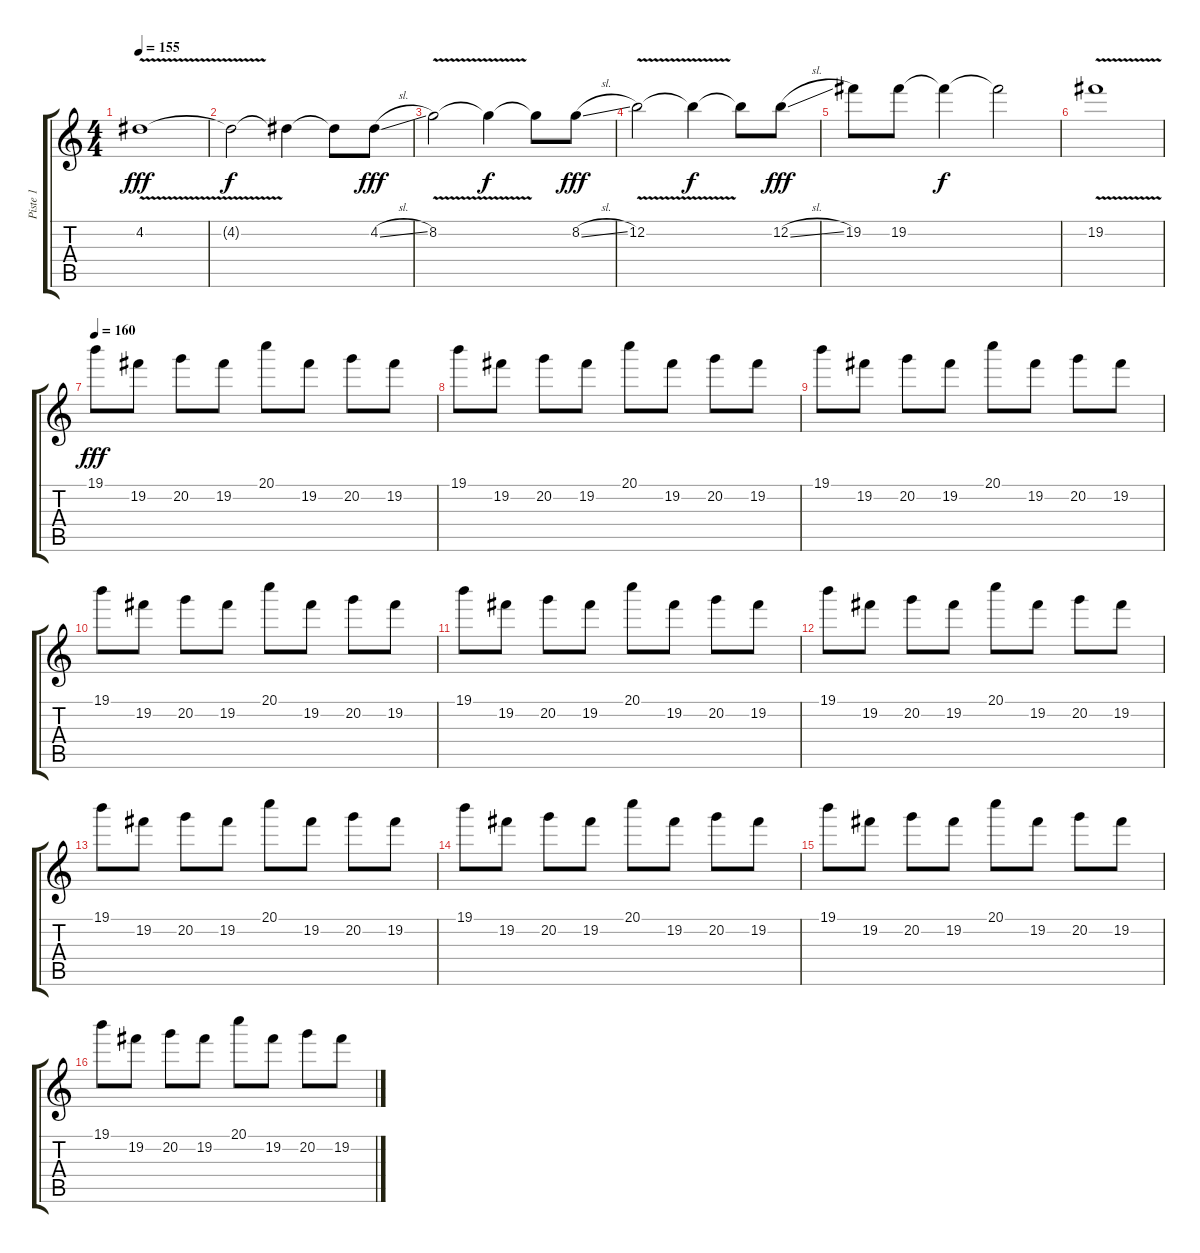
\track ("Piste 1" "Piste 1") {instrument overdrivenguitar}
\staff {score tabs}
\tuning (E4 B3 G3 D3 A2 E2) {hide}
\ts (4 4)
\tempo 155
\clef g2
\ks c
4.2{v}.1{dy fff} |
4.2{t}.2{dy f} 4.2{t}.4 4.2{t}.8 4.2{sl}.8{dy fff} |
8.2{v}.2 8.2{t}.4{dy f} 8.2{t}.8 8.2{sl}.8{dy fff} |
12.2{v}.2 12.2{t}.4{dy f} 12.2{t}.8 12.2{sl}.8{dy fff} |
19.2.8 19.2.8 19.2{t}.4{dy f} 19.2{t}.2 |
19.2{v}.1 |
\tempo 160
19.1.8{dy fff} 19.2.8 20.2.8 19.2.8 20.1.8 19.2.8 20.2.8 19.2.8 |
19.1.8 19.2.8 20.2.8 19.2.8 20.1.8 19.2.8 20.2.8 19.2.8 |
19.1.8 19.2.8 20.2.8 19.2.8 20.1.8 19.2.8 20.2.8 19.2.8 |
19.1.8 19.2.8 20.2.8 19.2.8 20.1.8 19.2.8 20.2.8 19.2.8 |
19.1.8 19.2.8 20.2.8 19.2.8 20.1.8 19.2.8 20.2.8 19.2.8 |
19.1.8 19.2.8 20.2.8 19.2.8 20.1.8 19.2.8 20.2.8 19.2.8 |
19.1.8 19.2.8 20.2.8 19.2.8 20.1.8 19.2.8 20.2.8 19.2.8 |
19.1.8 19.2.8 20.2.8 19.2.8 20.1.8 19.2.8 20.2.8 19.2.8 |
19.1.8 19.2.8 20.2.8 19.2.8 20.1.8 19.2.8 20.2.8 19.2.8 |
19.1.8 19.2.8 20.2.8 19.2.8 20.1.8 19.2.8 20.2.8 19.2.8
